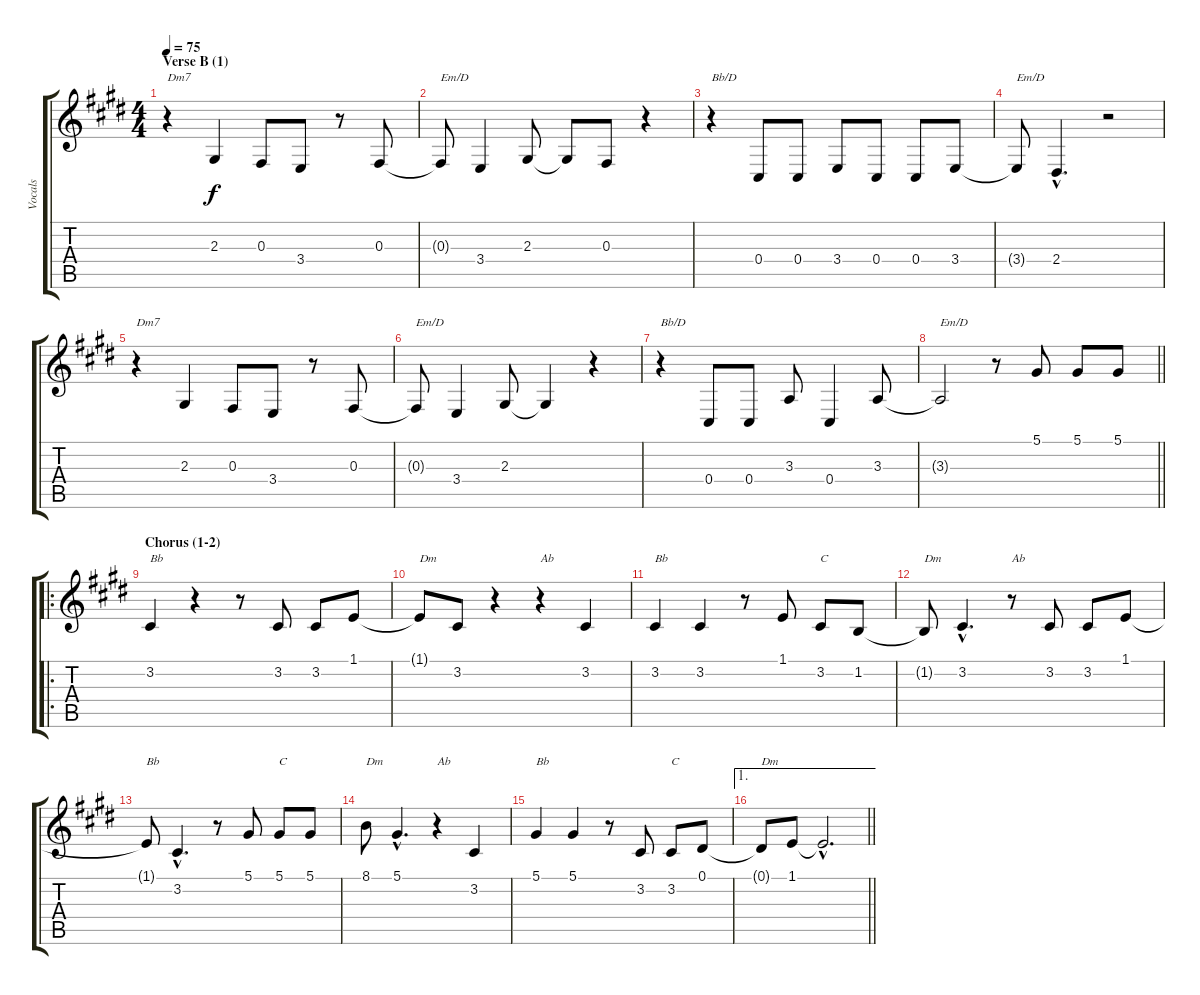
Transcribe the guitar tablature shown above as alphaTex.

\track ("Vocals" "Vocals") {instrument sopranosax}
\staff {score tabs}
\tuning (Eb4 Bb3 Gb3 Db3 Ab2 Eb2) {hide}
\ts (4 4)
\section ("" "Verse B (1)")
\tempo 75
\clef g2
\ks c#minor
r.4{txt "Dm7" dy f} 2.3.4 0.3.8 3.4.8 r.8 0.3.8 |
0.3{t}.8{txt "Em/D"} 3.4.4 2.3.8 2.3{t}.8 0.3.8 r.4 |
r.4{txt "Bb/D"} 0.4.8 0.4.8 3.4.8 0.4.8 0.4.8 3.4.8 |
3.4{t}.8{txt "Em/D"} 2.4{hac}.4{d} r.2 |
r.4{txt "Dm7"} 2.3.4 0.3.8 3.4.8 r.8 0.3.8 |
0.3{t}.8{txt "Em/D"} 3.4.4 2.3.8 2.3{t}.4 r.4 |
r.4{txt "Bb/D"} 0.4.8 0.4.8 3.3.8 0.4.4 3.3.8 |
\barLineRight lightlight
3.3{t}.2{txt "Em/D"} r.8 5.1.8 5.1.8 5.1.8 |
\ro
\section ("" "Chorus (1-2)")
3.2.4{txt "Bb"} r.4 r.8 3.2.8 3.2.8 1.1.8 |
1.1{t}.8{txt "Dm"} 3.2.8 r.4 r.4{txt "Ab"} 3.2.4 |
3.2.4{txt "Bb"} 3.2.4 r.8 1.1.8 3.2.8{txt "C"} 1.2.8 |
1.2{t}.8{txt "Dm"} 3.2{hac}.4{d} r.8{txt "Ab"} 3.2.8 3.2.8 1.1.8 |
1.1{t}.8{txt "Bb"} 3.2{hac}.4{d} r.8 5.1.8 5.1.8{txt "C"} 5.1.8 |
8.1.8{txt "Dm"} 5.1{hac}.4{d} r.4{txt "Ab"} 3.2.4 |
5.1.4{txt "Bb"} 5.1.4 r.8 3.2.8 3.2.8{txt "C"} 0.1.8 |
\ae 1
\barLineRight lightlight
0.1{t}.8{txt "Dm"} 1.1.8 1.1{hac t}.2{d}
